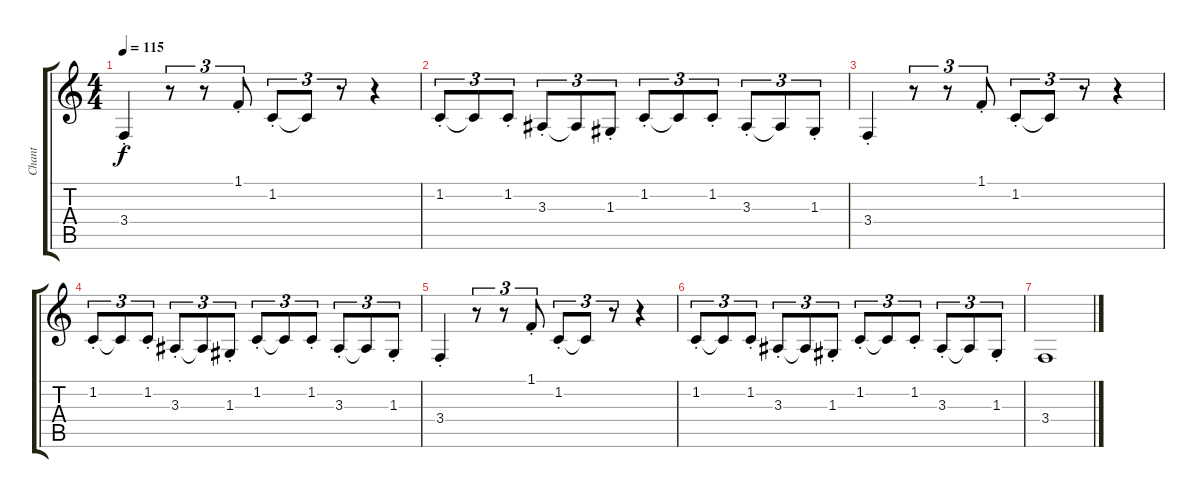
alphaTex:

\track ("Chant" "Chant") {instrument brightacousticpiano}
\staff {score tabs}
\tuning (E4 B3 G3 D3 A2 E2) {hide}
\ts (4 4)
\tempo 115
\clef g2
\ks c
3.4{st}.4{dy f} r.8{tu (3 2)} r.8{tu (3 2)} 1.1{st}.8{tu (3 2)} 1.2{st}.8{tu (3 2)} 1.2{t}.8{tu (3 2)} r.8{tu (3 2)} r.4 |
1.2{st}.8{tu (3 2)} 1.2{t}.8{tu (3 2)} 1.2{st}.8{tu (3 2)} 3.3{st}.8{tu (3 2)} 3.3{t}.8{tu (3 2)} 1.3{st}.8{tu (3 2)} 1.2{st}.8{tu (3 2)} 1.2{t}.8{tu (3 2)} 1.2{st}.8{tu (3 2)} 3.3{st}.8{tu (3 2)} 3.3{t}.8{tu (3 2)} 1.3{st}.8{tu (3 2)} |
3.4{st}.4 r.8{tu (3 2)} r.8{tu (3 2)} 1.1{st}.8{tu (3 2)} 1.2{st}.8{tu (3 2)} 1.2{t}.8{tu (3 2)} r.8{tu (3 2)} r.4 |
1.2{st}.8{tu (3 2)} 1.2{t}.8{tu (3 2)} 1.2{st}.8{tu (3 2)} 3.3{st}.8{tu (3 2)} 3.3{t}.8{tu (3 2)} 1.3{st}.8{tu (3 2)} 1.2{st}.8{tu (3 2)} 1.2{t}.8{tu (3 2)} 1.2{st}.8{tu (3 2)} 3.3{st}.8{tu (3 2)} 3.3{t}.8{tu (3 2)} 1.3{st}.8{tu (3 2)} |
3.4{st}.4 r.8{tu (3 2)} r.8{tu (3 2)} 1.1{st}.8{tu (3 2)} 1.2{st}.8{tu (3 2)} 1.2{t}.8{tu (3 2)} r.8{tu (3 2)} r.4 |
1.2{st}.8{tu (3 2)} 1.2{t}.8{tu (3 2)} 1.2{st}.8{tu (3 2)} 3.3{st}.8{tu (3 2)} 3.3{t}.8{tu (3 2)} 1.3{st}.8{tu (3 2)} 1.2{st}.8{tu (3 2)} 1.2{t}.8{tu (3 2)} 1.2{st}.8{tu (3 2)} 3.3{st}.8{tu (3 2)} 3.3{t}.8{tu (3 2)} 1.3{st}.8{tu (3 2)} |
3.4.1
